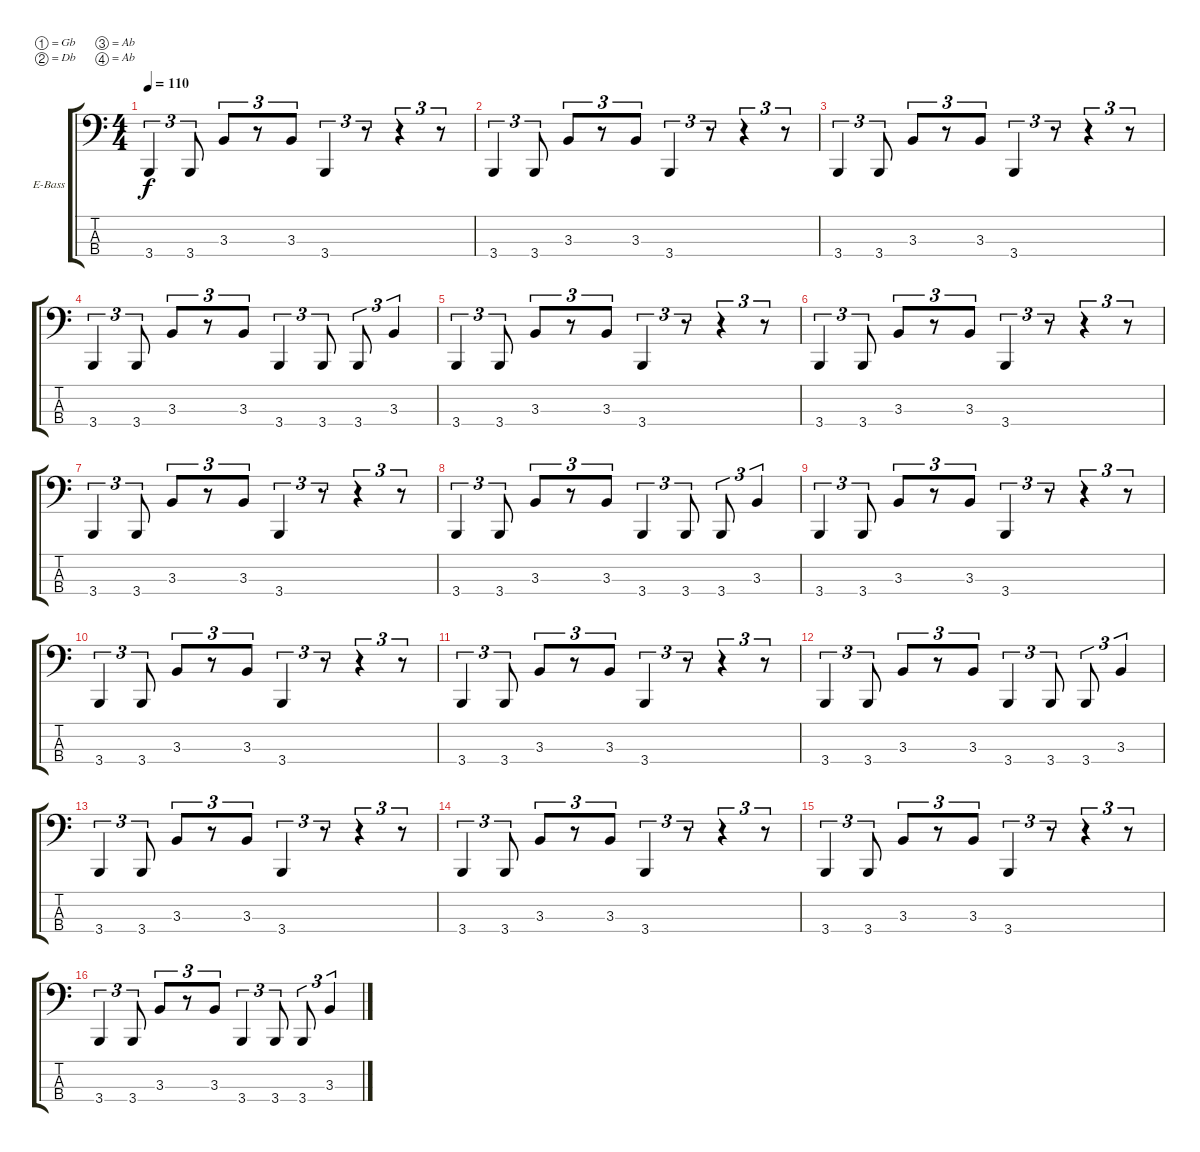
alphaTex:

\defaultSystemsLayout 4
\bracketExtendMode groupsimilarinstruments
\firstSystemTrackNameOrientation horizontal
\otherSystemsTrackNameOrientation horizontal
\track ("Electric Bass" "E-Bass") {instrument electricbassfinger}
\staff {score tabs}
\tuning (Gb2 Db2 Ab1 Ab0)
\ts (4 4)
\tempo 110
\clef f4
\scale
0.333333
\ks c
3.4.4{tu (3 2) dy f} 3.4.8{tu (3 2)} 3.3.8{tu (3 2)} r.8{tu (3 2)} 3.3.8{tu (3 2)} 3.4.4{tu (3 2)} r.8{tu (3 2)} r.4{tu (3 2)} r.8{tu (3 2)} |
\scale
0.333333 3.4.4{tu (3 2)} 3.4.8{tu (3 2)} 3.3.8{tu (3 2)} r.8{tu (3 2)} 3.3.8{tu (3 2)} 3.4.4{tu (3 2)} r.8{tu (3 2)} r.4{tu (3 2)} r.8{tu (3 2)} |
\scale
0.333333 3.4.4{tu (3 2)} 3.4.8{tu (3 2)} 3.3.8{tu (3 2)} r.8{tu (3 2)} 3.3.8{tu (3 2)} 3.4.4{tu (3 2)} r.8{tu (3 2)} r.4{tu (3 2)} r.8{tu (3 2)} |
\scale
0.333333 3.4.4{tu (3 2)} 3.4.8{tu (3 2)} 3.3.8{tu (3 2)} r.8{tu (3 2)} 3.3.8{tu (3 2)} 3.4.4{tu (3 2)} 3.4.8{tu (3 2)} 3.4.8{tu (3 2)} 3.3.4{tu (3 2)} |
\scale
0.333333 3.4.4{tu (3 2)} 3.4.8{tu (3 2)} 3.3.8{tu (3 2)} r.8{tu (3 2)} 3.3.8{tu (3 2)} 3.4.4{tu (3 2)} r.8{tu (3 2)} r.4{tu (3 2)} r.8{tu (3 2)} |
\scale
0.333333 3.4.4{tu (3 2)} 3.4.8{tu (3 2)} 3.3.8{tu (3 2)} r.8{tu (3 2)} 3.3.8{tu (3 2)} 3.4.4{tu (3 2)} r.8{tu (3 2)} r.4{tu (3 2)} r.8{tu (3 2)} |
\scale
0.333333 3.4.4{tu (3 2)} 3.4.8{tu (3 2)} 3.3.8{tu (3 2)} r.8{tu (3 2)} 3.3.8{tu (3 2)} 3.4.4{tu (3 2)} r.8{tu (3 2)} r.4{tu (3 2)} r.8{tu (3 2)} |
\scale
0.333333 3.4.4{tu (3 2)} 3.4.8{tu (3 2)} 3.3.8{tu (3 2)} r.8{tu (3 2)} 3.3.8{tu (3 2)} 3.4.4{tu (3 2)} 3.4.8{tu (3 2)} 3.4.8{tu (3 2)} 3.3.4{tu (3 2)} |
3.4.4{tu (3 2)} 3.4.8{tu (3 2)} 3.3.8{tu (3 2)} r.8{tu (3 2)} 3.3.8{tu (3 2)} 3.4.4{tu (3 2)} r.8{tu (3 2)} r.4{tu (3 2)} r.8{tu (3 2)} |
3.4.4{tu (3 2)} 3.4.8{tu (3 2)} 3.3.8{tu (3 2)} r.8{tu (3 2)} 3.3.8{tu (3 2)} 3.4.4{tu (3 2)} r.8{tu (3 2)} r.4{tu (3 2)} r.8{tu (3 2)} |
3.4.4{tu (3 2)} 3.4.8{tu (3 2)} 3.3.8{tu (3 2)} r.8{tu (3 2)} 3.3.8{tu (3 2)} 3.4.4{tu (3 2)} r.8{tu (3 2)} r.4{tu (3 2)} r.8{tu (3 2)} |
3.4.4{tu (3 2)} 3.4.8{tu (3 2)} 3.3.8{tu (3 2)} r.8{tu (3 2)} 3.3.8{tu (3 2)} 3.4.4{tu (3 2)} 3.4.8{tu (3 2)} 3.4.8{tu (3 2)} 3.3.4{tu (3 2)} |
3.4.4{tu (3 2)} 3.4.8{tu (3 2)} 3.3.8{tu (3 2)} r.8{tu (3 2)} 3.3.8{tu (3 2)} 3.4.4{tu (3 2)} r.8{tu (3 2)} r.4{tu (3 2)} r.8{tu (3 2)} |
3.4.4{tu (3 2)} 3.4.8{tu (3 2)} 3.3.8{tu (3 2)} r.8{tu (3 2)} 3.3.8{tu (3 2)} 3.4.4{tu (3 2)} r.8{tu (3 2)} r.4{tu (3 2)} r.8{tu (3 2)} |
3.4.4{tu (3 2)} 3.4.8{tu (3 2)} 3.3.8{tu (3 2)} r.8{tu (3 2)} 3.3.8{tu (3 2)} 3.4.4{tu (3 2)} r.8{tu (3 2)} r.4{tu (3 2)} r.8{tu (3 2)} |
3.4.4{tu (3 2)} 3.4.8{tu (3 2)} 3.3.8{tu (3 2)} r.8{tu (3 2)} 3.3.8{tu (3 2)} 3.4.4{tu (3 2)} 3.4.8{tu (3 2)} 3.4.8{tu (3 2)} 3.3.4{tu (3 2)}
